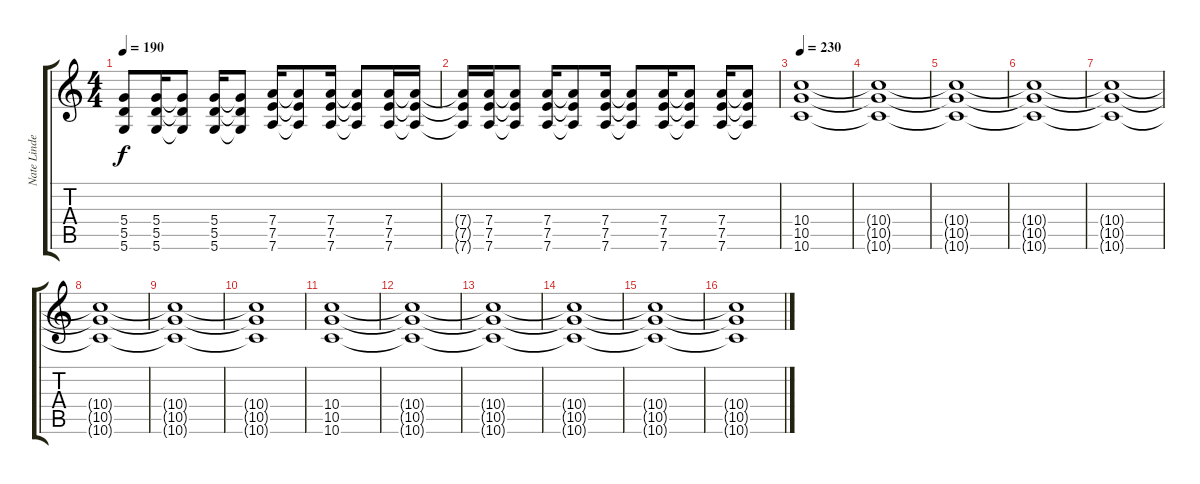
\track ("Nate Lindeman" "Nate Linde") {instrument overdrivenguitar}
\staff {score tabs}
\tuning (E4 B3 G3 D3 A2 D2) {hide}
\ts (4 4)
\tempo 190
\clef g2
\ks c
(5.4{t} 5.5{t} 5.6{t}).8{dy f} (5.4 5.5 5.6).16 (5.4{t} 5.5{t} 5.6{t}).8 (5.4 5.5 5.6).16 (5.4{t} 5.5{t} 5.6{t}).8 (7.4 7.5 7.6).16 (7.4{t} 7.5{t} 7.6{t}).8 (7.4 7.5 7.6).16 (7.4{t} 7.5{t} 7.6{t}).8 (7.4 7.5 7.6).16 (7.4{t} 7.5{t} 7.6{t}).16 |
(7.4{t} 7.5{t} 7.6{t}).16 (7.4 7.5 7.6).16 (7.4{t} 7.5{t} 7.6{t}).8 (7.4 7.5 7.6).16 (7.4{t} 7.5{t} 7.6{t}).8 (7.4 7.5 7.6).16 (7.4{t} 7.5{t} 7.6{t}).8 (7.4 7.5 7.6).16 (7.4{t} 7.5{t} 7.6{t}).8 (7.4 7.5 7.6).16 (7.4{t} 7.5{t} 7.6{t}).8 |
\tempo 230
(10.4 10.5 10.6).1 |
(10.4{t} 10.5{t} 10.6{t}).1 |
(10.4{t} 10.5{t} 10.6{t}).1 |
(10.4{t} 10.5{t} 10.6{t}).1 |
(10.4{t} 10.5{t} 10.6{t}).1 |
(10.4{t} 10.5{t} 10.6{t}).1 |
(10.4{t} 10.5{t} 10.6{t}).1 |
(10.4{t} 10.5{t} 10.6{t}).1 |
(10.4 10.5 10.6).1 |
(10.4{t} 10.5{t} 10.6{t}).1 |
(10.4{t} 10.5{t} 10.6{t}).1 |
(10.4{t} 10.5{t} 10.6{t}).1 |
(10.4{t} 10.5{t} 10.6{t}).1 |
(10.4{t} 10.5{t} 10.6{t}).1
